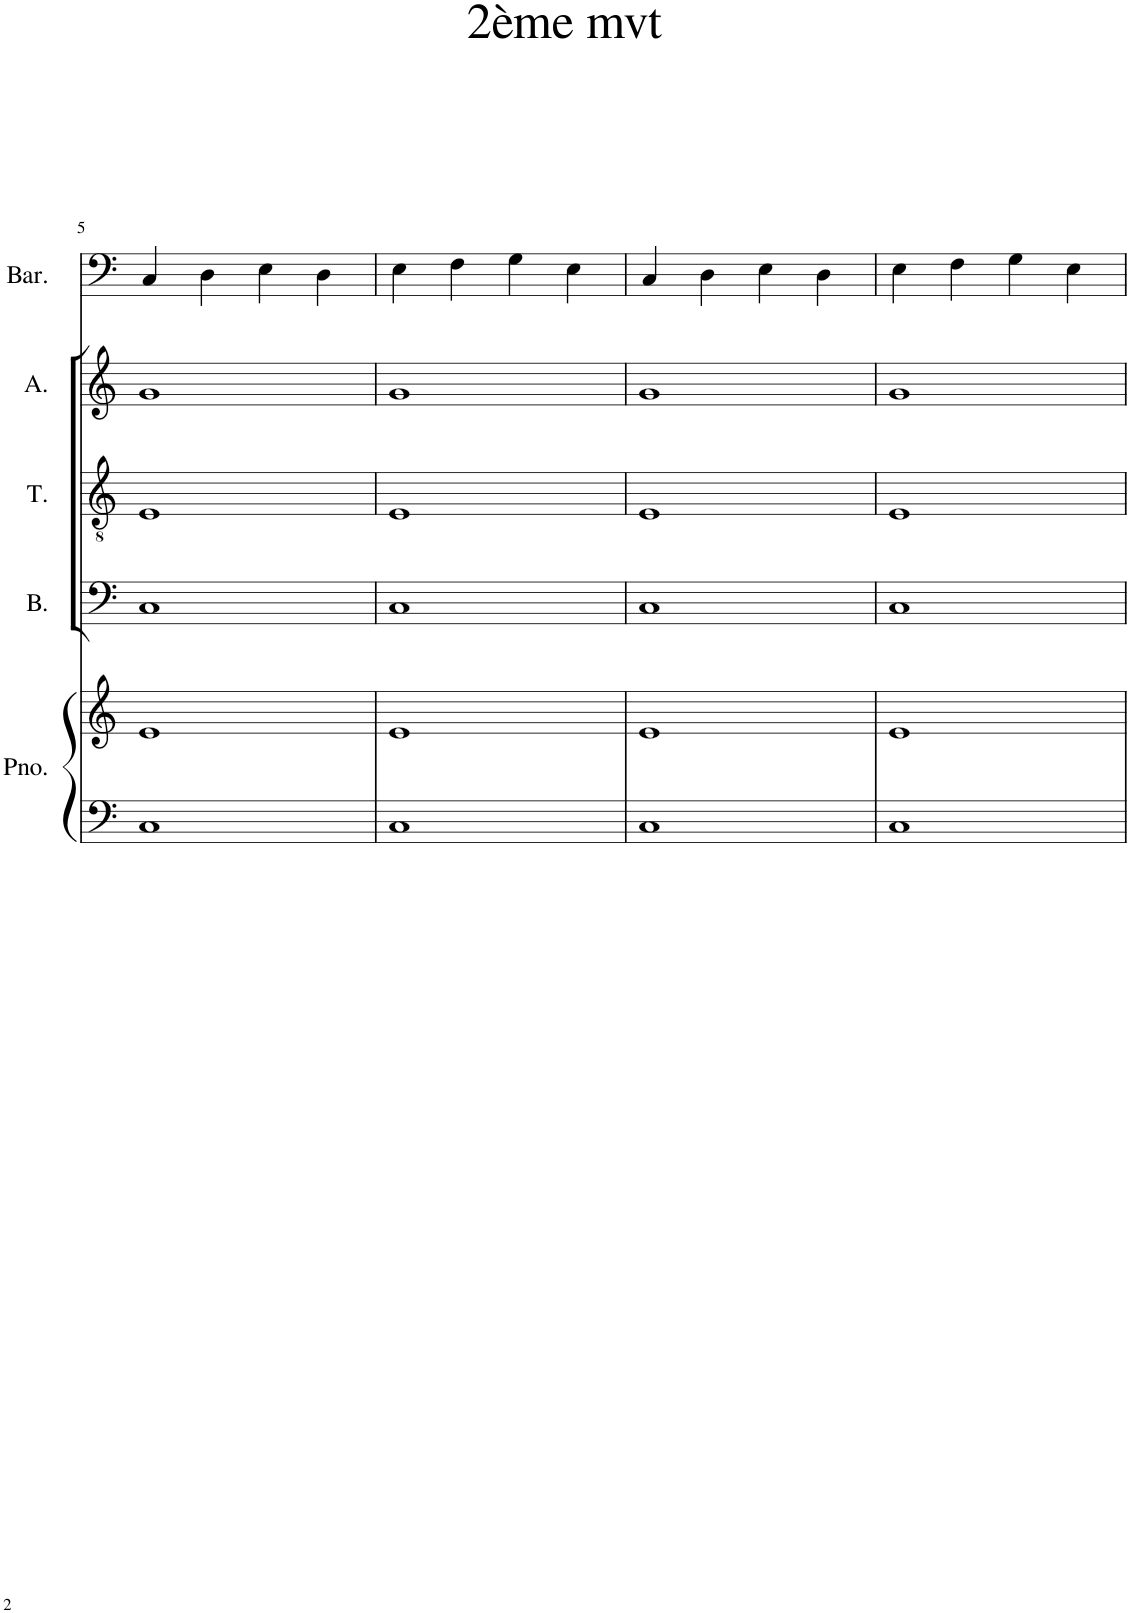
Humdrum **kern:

**kern	**kern	**kern	**kern	**kern	**kern
*part5	*part5	*part4	*part3	*part2	*part1
*staff6	*staff5	*staff4	*staff3	*staff2	*staff1
*I"Piano	*	*I"Bass	*I"Tenor	*I"Alto	*I"Baryton
*I'Pno.	*	*I'B.	*I'T.	*I'A.	*I'Bar.
!!LO:PB:g=z
*clefF4	*clefG2	*clefF4	*clefGv2	*clefG2	*clefF4
*k[]	*k[]	*k[]	*k[]	*k[]	*k[]
*M4/4	*M4/4	*M4/4	*M4/4	*M4/4	*M4/4
=5	=5	=5	=5	=5	=5
1C	1e	1C	1E	1g	4C/
.	.	.	.	.	4D\
.	.	.	.	.	4E\
.	.	.	.	.	4D\
=6	=6	=6	=6	=6	=6
1C	1e	1C	1E	1g	4E\
.	.	.	.	.	4F\
.	.	.	.	.	4G\
.	.	.	.	.	4E\
=7	=7	=7	=7	=7	=7
1C	1e	1C	1E	1g	4C/
.	.	.	.	.	4D\
.	.	.	.	.	4E\
.	.	.	.	.	4D\
=8	=8	=8	=8	=8	=8
1C	1e	1C	1E	1g	4E\
.	.	.	.	.	4F\
.	.	.	.	.	4G\
.	.	.	.	.	4E\
=	=	=	=	=	=
*-	*-	*-	*-	*-	*-
